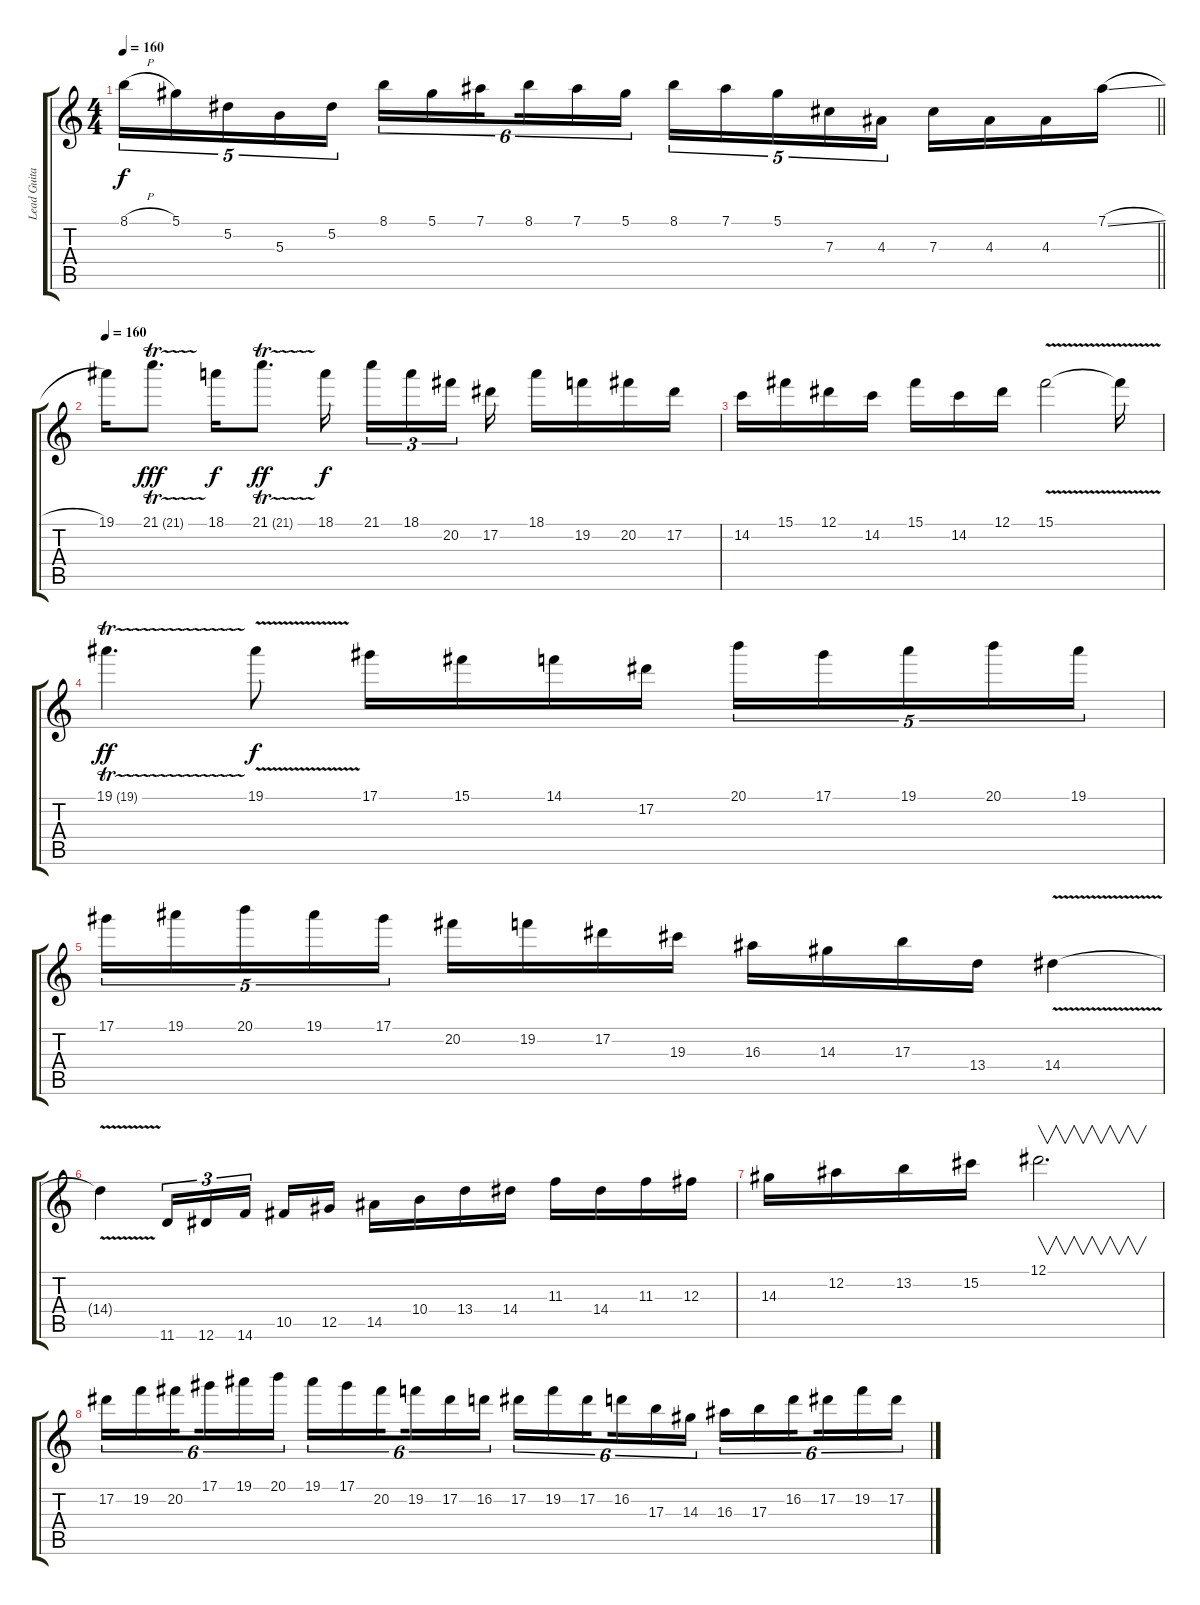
\track ("Lead Guitar" "Lead Guita") {instrument overdrivenguitar}
\staff {score tabs}
\tuning (Eb4 Bb3 Gb3 Db3 Ab2 Eb2) {hide}
\ts (4 4)
\tempo 160
\clef g2
\barLineRight lightlight
\ks c
8.1{h}.16{tu (5 4) dy f} 5.1.16{tu (5 4)} 5.2.16{tu (5 4)} 5.3.16{tu (5 4)} 5.2.16{tu (5 4)} 8.1.16{tu (6 4)} 5.1.16{tu (6 4)} 7.1.16{tu (6 4) beam splitsecondary} 8.1.16{tu (6 4)} 7.1.16{tu (6 4)} 5.1.16{tu (6 4)} 8.1.16{tu (5 4)} 7.1.16{tu (5 4)} 5.1.16{tu (5 4)} 7.3.16{tu (5 4)} 4.3.16{tu (5 4)} 7.3.16 4.3.16 4.3.16 7.1{sl}.16 |
\section ("" "")
\tempo 160
19.1.16{txt ""} 21.1{tr (21 16)}.8{d dy fff} 18.1.16{dy f} 21.1{tr (21 16)}.8{d dy ff} 18.1.16{dy f beam splitsecondary} 21.1.16{tu (3 2)} 18.1.16{tu (3 2)} 20.2.16{tu (3 2) beam splitsecondary} 17.2.16 18.1.16 19.2.16 20.2.16 17.2.16 |
14.2.16 15.1.16 12.1.16 14.2.16 15.1.16 14.2.16 12.1.16 15.1{v}.2 15.1{t}.16 |
19.1{tr (19 32)}.4{d dy ff} 19.1{v}.8{dy f} 17.1.16 15.1.16 14.1.16 17.2.16 20.1.16{tu (5 4)} 17.1.16{tu (5 4)} 19.1.16{tu (5 4)} 20.1.16{tu (5 4)} 19.1.16{tu (5 4)} |
17.1.16{tu (5 4)} 19.1.16{tu (5 4)} 20.1.16{tu (5 4)} 19.1.16{tu (5 4)} 17.1.16{tu (5 4)} 20.2.16 19.2.16 17.2.16 19.3.16 16.3.16 14.3.16 17.3.16 13.4.16 14.4{v}.4 |
14.4{t}.4 11.6.16{tu (3 2)} 12.6.16{tu (3 2)} 14.6.16{tu (3 2) beam splitsecondary} 10.5.16 12.5.16 14.5.16 10.4.16 13.4.16 14.4.16 11.3.16 14.4.16 11.3.16 12.3.16 |
14.3.16 12.2.16 13.2.16 15.2.16 12.1.2{v d} |
17.2.16{tu (6 4)} 19.2.16{tu (6 4)} 20.2.16{tu (6 4) beam splitsecondary} 17.1.16{tu (6 4)} 19.1.16{tu (6 4)} 20.1.16{tu (6 4)} 19.1.16{tu (6 4)} 17.1.16{tu (6 4)} 20.2.16{tu (6 4) beam splitsecondary} 19.2.16{tu (6 4)} 17.2.16{tu (6 4)} 16.2.16{tu (6 4)} 17.2.16{tu (6 4)} 19.2.16{tu (6 4)} 17.2.16{tu (6 4) beam splitsecondary} 16.2.16{tu (6 4)} 17.3.16{tu (6 4)} 14.3.16{tu (6 4)} 16.3.16{tu (6 4)} 17.3.16{tu (6 4)} 16.2.16{tu (6 4) beam splitsecondary} 17.2.16{tu (6 4)} 19.2.16{tu (6 4)} 17.2.16{tu (6 4)}
